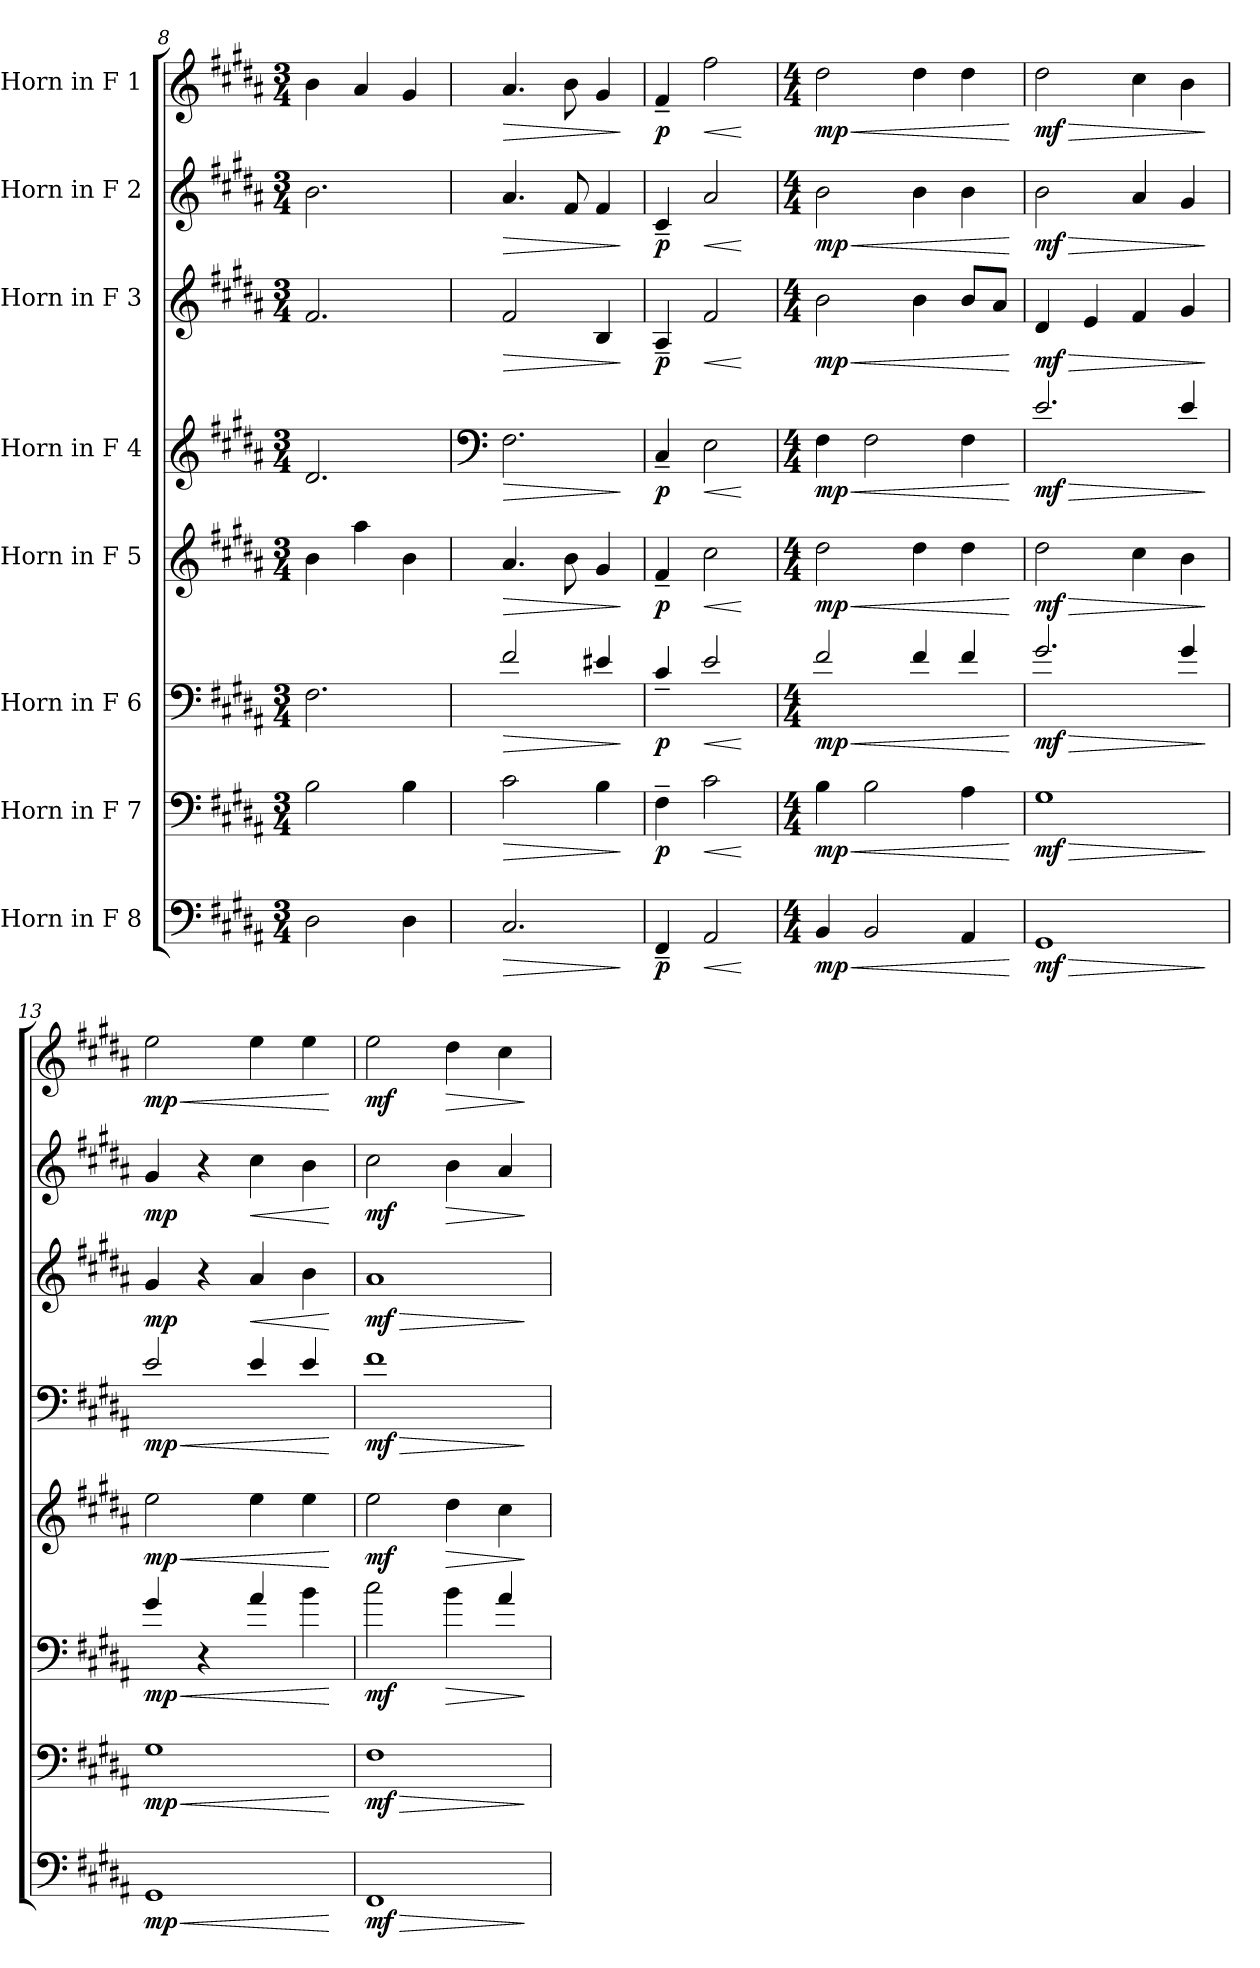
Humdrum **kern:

**kern	**dynam	**kern	**dynam	**kern	**dynam	**kern	**dynam	**kern	**dynam	**kern	**dynam	**kern	**dynam	**kern	**dynam
*part8	*part8	*part7	*part7	*part6	*part6	*part5	*part5	*part4	*part4	*part3	*part3	*part2	*part2	*part1	*part1
*staff8	*staff8	*staff7	*staff7	*staff6	*staff6	*staff5	*staff5	*staff4	*staff4	*staff3	*staff3	*staff2	*staff2	*staff1	*staff1
*I"Horn in F 8	*	*I"Horn in F 7	*	*I"Horn in F 6	*	*I"Horn in F 5	*	*I"Horn in F 4	*	*I"Horn in F 3	*	*I"Horn in F 2	*	*I"Horn in F 1	*
*clefF4	*	*clefF4	*	*clefF4	*	*clefG2	*	*clefG2	*	*clefG2	*	*clefG2	*	*clefG2	*
*ITrd4c7	*	*ITrd4c7	*	*ITrd4c7	*	*ITrd4c7	*	*ITrd4c7	*	*ITrd4c7	*	*ITrd4c7	*	*ITrd4c7	*
*k[f#c#g#d#]	*	*k[f#c#g#d#]	*	*k[f#c#g#d#]	*	*k[f#c#g#d#]	*	*k[f#c#g#d#]	*	*k[f#c#g#d#]	*	*k[f#c#g#d#]	*	*k[f#c#g#d#]	*
*M3/4	*	*M3/4	*	*M3/4	*	*M3/4	*	*M3/4	*	*M3/4	*	*M3/4	*	*M3/4	*
=8	=8	=8	=8	=8	=8	=8	=8	=8	=8	=8	=8	=8	=8	=8	=8
2GG#\	.	2E\	.	2.BB\	.	4e\	.	2.G#/	.	2.B/	.	2.e\	.	4e\	.
.	.	.	.	.	.	4dd#\	.	.	.	.	.	.	.	4d#/	.
4GG#\	.	4E\	.	.	.	4e\	.	.	.	.	.	.	.	4c#/	.
=9	=9	=9	=9	=9	=9	=9	=9	=9	=9	=9	=9	=9	=9	=9	=9
*	*	*	*	*	*	*	*	*clefF4	*	*	*	*	*	*	*
!	!LO:HP:b	!	!LO:HP:b	!	!LO:HP:b	!	!LO:HP:b	!	!LO:HP:b	!	!LO:HP:b	!	!LO:HP:b	!	!LO:HP:b
2.FF#/	>	2F#\	>	2B/	>	4.d#/	>	2.BB\	>	2B/	>	4.d#/	>	4.d#/	>
.	.	.	.	.	.	8e\	.	.	.	.	.	8B/	.	8e\	.
.	.	4E\	.	4A#X/	.	4c#/	.	.	.	4E/	.	4B/	.	4c#/	.
.	]	.	]	.	]	.	]	.	]	.	]	.	]	.	]
=10	=10	=10	=10	=10	=10	=10	=10	=10	=10	=10	=10	=10	=10	=10	=10
!	!LO:DY:b	!	!LO:DY:b	!	!LO:DY:b	!	!LO:DY:b	!	!LO:DY:b	!	!LO:DY:b	!	!LO:DY:b	!	!LO:DY:b
4BBB~/	p	4BB~\	p	4F#~/	p	4B~/	p	4FF#~/	p	4D#~/	p	4F#~/	p	4B~/	p
!	!LO:HP:b	!	!LO:HP:b	!	!LO:HP:b	!	!LO:HP:b	!	!LO:HP:b	!	!LO:HP:b	!	!LO:HP:b	!	!LO:HP:b
2DD#/	<	2F#\	<	2A/	<	2f#\	<	2AA\	<	2B/	<	2d#/	<	2b\	<
.	[	.	[	.	[	.	[	.	[	.	[	.	[	.	[
=11	=11	=11	=11	=11	=11	=11	=11	=11	=11	=11	=11	=11	=11	=11	=11
*M4/4	*	*M4/4	*	*M4/4	*	*M4/4	*	*M4/4	*	*M4/4	*	*M4/4	*	*M4/4	*
!	!LO:HP:b	!	!LO:HP:b	!	!LO:HP:b	!	!LO:HP:b	!	!LO:HP:b	!	!LO:HP:b	!	!LO:HP:b	!	!LO:HP:b
!	!LO:DY:n=1:b	!	!LO:DY:n=1:b	!	!LO:DY:n=1:b	!	!LO:DY:n=1:b	!	!LO:DY:n=1:b	!	!LO:DY:n=1:b	!	!LO:DY:n=1:b	!	!LO:DY:n=1:b
4EE/	< mp	4E\	< mp	2B/	< mp	2g#\	< mp	4BB\	< mp	2e\	< mp	2e\	< mp	2g#\	< mp
2EE/	.	2E\	.	.	.	.	.	2BB\	.	.	.	.	.	.	.
.	.	.	.	4B/	.	4g#\	.	.	.	4e\	.	4e\	.	4g#\	.
4DD#/	.	4D#\	.	4B/	.	4g#\	.	4BB\	.	8e/L	.	4e\	.	4g#\	.
.	.	.	.	.	.	.	.	.	.	8d#/J	.	.	.	.	.
.	[	.	[	.	[	.	[	.	[	.	[	.	[	.	[
=12	=12	=12	=12	=12	=12	=12	=12	=12	=12	=12	=12	=12	=12	=12	=12
!	!LO:HP:b	!	!LO:HP:b	!	!LO:HP:b	!	!LO:HP:b	!	!LO:HP:b	!	!LO:HP:b	!	!LO:HP:b	!	!LO:HP:b
!	!LO:DY:n=1:b	!	!LO:DY:n=1:b	!	!LO:DY:n=1:b	!	!LO:DY:n=1:b	!	!LO:DY:n=1:b	!	!LO:DY:n=1:b	!	!LO:DY:n=1:b	!	!LO:DY:n=1:b
1CC#	> mf	1C#	> mf	2.c#/	> mf	2g#\	> mf	2.A/	> mf	4G#/	> mf	2e\	> mf	2g#\	> mf
.	.	.	.	.	.	.	.	.	.	4A/	.	.	.	.	.
.	.	.	.	.	.	4f#\	.	.	.	4B/	.	4d#/	.	4f#\	.
.	.	.	.	4c#/	.	4e\	.	4A/	.	4c#/	.	4c#/	.	4e\	.
.	]	.	]	.	]	.	]	.	]	.	]	.	]	.	]
!!LO:PB:g=z
=13	=13	=13	=13	=13	=13	=13	=13	=13	=13	=13	=13	=13	=13	=13	=13
!	!LO:HP:b	!	!LO:HP:b	!	!LO:HP:b	!	!LO:HP:b	!	!LO:HP:b	!	!	!	!	!	!LO:HP:b
!	!LO:DY:n=1:b	!	!LO:DY:n=1:b	!	!LO:DY:n=1:b	!	!LO:DY:n=1:b	!	!LO:DY:n=1:b	!	!LO:DY:b	!	!LO:DY:b	!	!LO:DY:n=1:b
1CC#	< mp	1C#	< mp	4c#/	< mp	2a\	< mp	2A/	< mp	4c#/	mp	4c#/	mp	2a\	< mp
.	.	.	.	4r	.	.	.	.	.	4r	.	4r	.	.	.
!	!	!	!	!	!	!	!	!	!	!	!LO:HP:b	!	!LO:HP:b	!	!
.	.	.	.	4d#/	.	4a\	.	4A/	.	4d#/	<	4f#\	<	4a\	.
.	.	.	.	4e\	.	4a\	.	4A/	.	4e\	.	4e\	.	4a\	.
.	[	.	[	.	[	.	[	.	[	.	[	.	[	.	[
=14	=14	=14	=14	=14	=14	=14	=14	=14	=14	=14	=14	=14	=14	=14	=14
!	!LO:HP:b	!	!LO:HP:b	!	!	!	!	!	!LO:HP:b	!	!LO:HP:b	!	!	!	!
!	!LO:DY:n=1:b	!	!LO:DY:n=1:b	!	!LO:DY:b	!	!LO:DY:b	!	!LO:DY:n=1:b	!	!LO:DY:n=1:b	!	!LO:DY:b	!	!LO:DY:b
1BBB	> mf	1BB	> mf	2f#\	mf	2a\	mf	1B	> mf	1d#	> mf	2f#\	mf	2a\	mf
!	!	!	!	!	!LO:HP:b	!	!LO:HP:b	!	!	!	!	!	!LO:HP:b	!	!LO:HP:b
.	.	.	.	4e\	>	4g#\	>	.	.	.	.	4e\	>	4g#\	>
.	.	.	.	4d#/	.	4f#\	.	.	.	.	.	4d#/	.	4f#\	.
.	]	.	]	.	]	.	]	.	]	.	]	.	]	.	]
=	=	=	=	=	=	=	=	=	=	=	=	=	=	=	=
*-	*-	*-	*-	*-	*-	*-	*-	*-	*-	*-	*-	*-	*-	*-	*-
